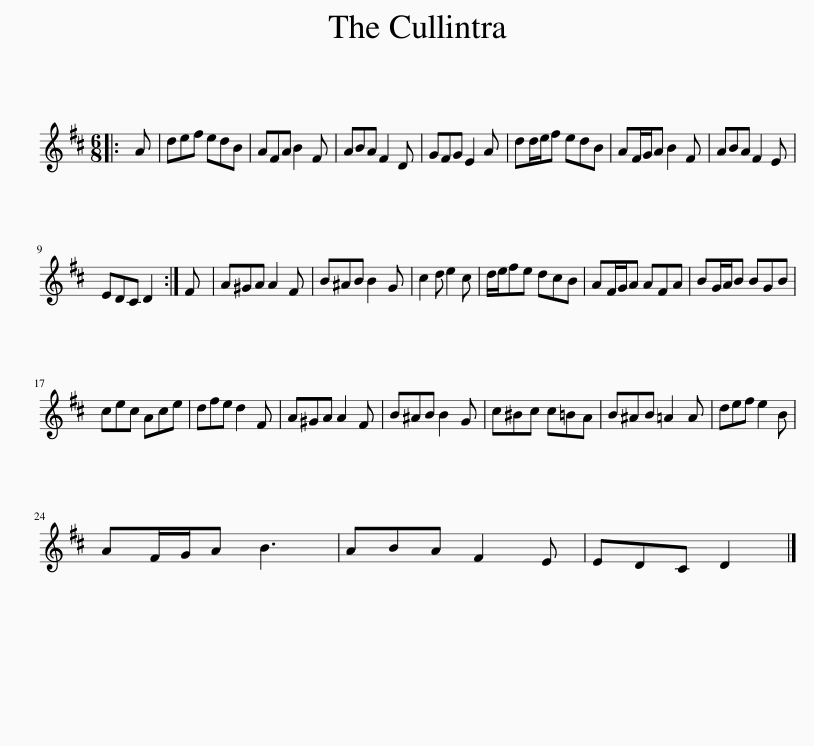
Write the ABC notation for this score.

X:1
L:1/8
M:6/8
I:linebreak $
K:D
V:1 treble
V:1
|: A | def edB | AFA B2 F | ABA F2 D | GFG E2 A | %5
 dd/e/f edB | AF/G/A B2 F | ABA F2 E |$ EDC D2 :| F | %10
 A^GA A2 F | B^AB B2 G | c2 d e2 c | d/e/fe dcB | AF/G/A AFA | %15
 BG/A/B BGB |$ cec Ace | dfe d2 F | A^GA A2 F | B^AB B2 G | %20
 c^Bc c=BA | B^AB =A2 A | def e2 B |$ AF/G/A B3 | ABA F2 E | %25
 EDC D2 |] %26
